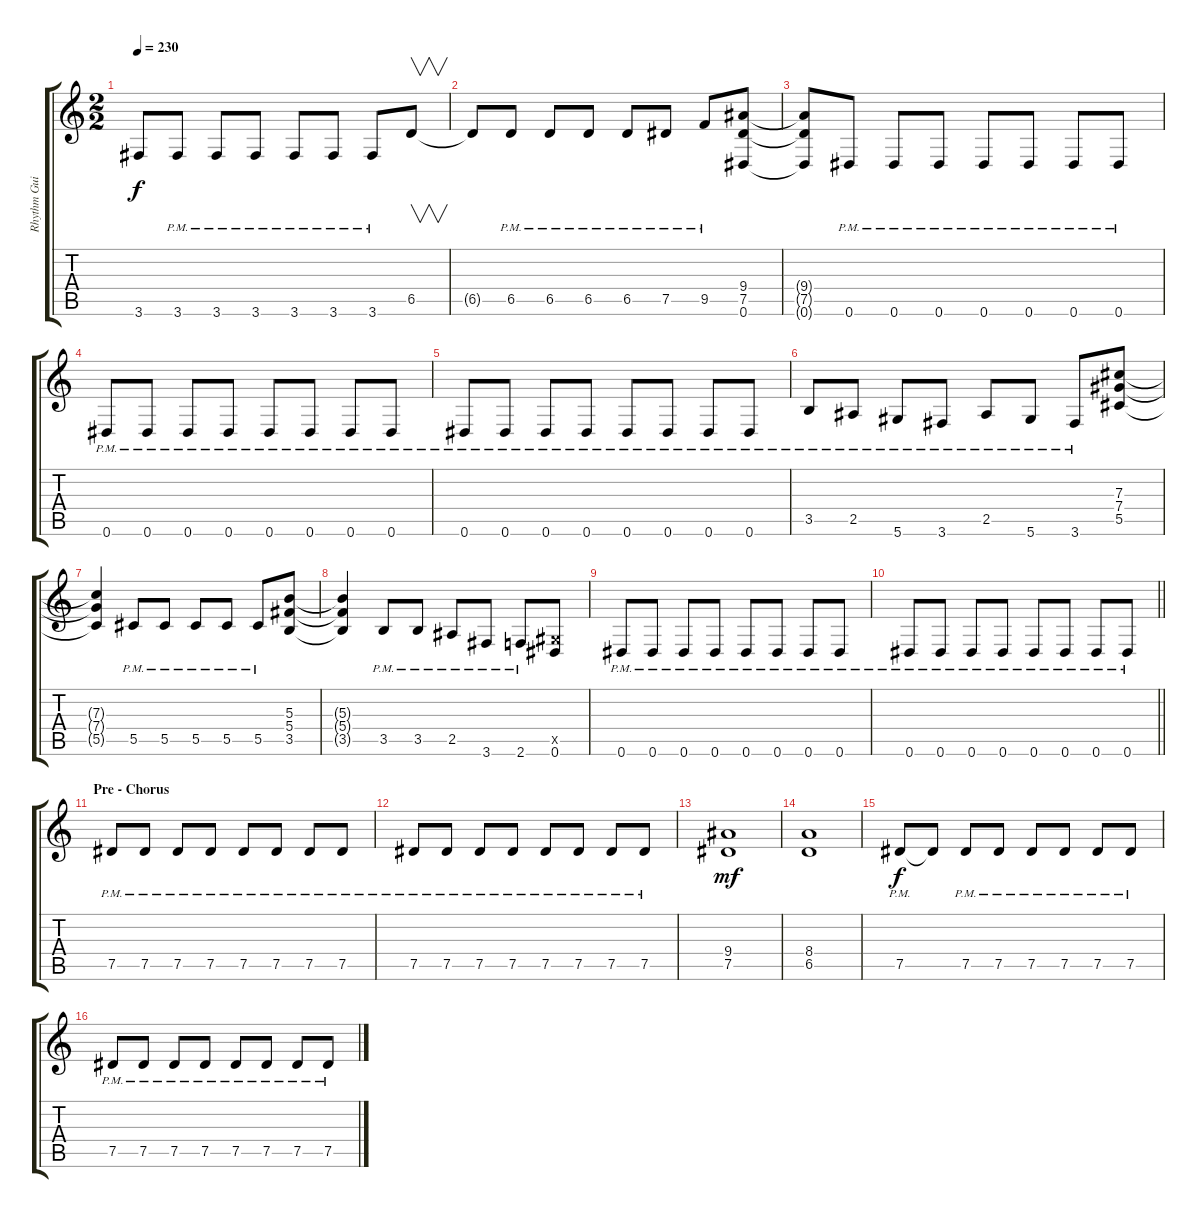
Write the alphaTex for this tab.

\track ("Rhythm Guitar (Malmsteen)" "Rhythm Gui") {instrument distortionguitar}
\staff {score tabs}
\tuning (Eb4 Bb3 Gb3 Db3 Ab2 Eb2) {hide}
\ts (2 2)
\tempo 230
\clef g2
\ks c
3.6{t}.8{dy f} 3.6{pm}.8 3.6{pm}.8 3.6{pm}.8 3.6{pm}.8 3.6{pm}.8 3.6{pm}.8 6.5.8{v} |
6.5{t}.8 6.5{pm}.8 6.5{pm}.8 6.5{pm}.8 6.5{pm}.8 7.5{pm}.8 9.5{pm}.8 (9.4 7.5 0.6).8 |
(9.4{t} 7.5{t} 0.6{t}).8 0.6{pm}.8 0.6{pm}.8 0.6{pm}.8 0.6{pm}.8 0.6{pm}.8 0.6{pm}.8 0.6{pm}.8 |
0.6{pm}.8 0.6{pm}.8 0.6{pm}.8 0.6{pm}.8 0.6{pm}.8 0.6{pm}.8 0.6{pm}.8 0.6{pm}.8 |
0.6{pm}.8 0.6{pm}.8 0.6{pm}.8 0.6{pm}.8 0.6{pm}.8 0.6{pm}.8 0.6{pm}.8 0.6{pm}.8 |
3.5{pm}.8 2.5{pm}.8 5.6{pm}.8 3.6{pm}.8 2.5{pm}.8 5.6{pm}.8 3.6{pm}.8 (7.3 7.4 5.5).8 |
(7.3{t} 7.4{t} 5.5{t}).4 5.5{pm}.8 5.5{pm}.8 5.5{pm}.8 5.5{pm}.8 5.5{pm}.8 (5.3 5.4 3.5).8 |
(5.3{t} 5.4{t} 3.5{t}).4 3.5{pm}.8 3.5{pm}.8 2.5{pm}.8 3.6{pm}.8 2.6{pm}.8 (0.5{x} 0.6).8 |
0.6{pm}.8 0.6{pm}.8 0.6{pm}.8 0.6{pm}.8 0.6{pm}.8 0.6{pm}.8 0.6{pm}.8 0.6{pm}.8 |
\barLineRight lightlight
0.6{pm}.8 0.6{pm}.8 0.6{pm}.8 0.6{pm}.8 0.6{pm}.8 0.6{pm}.8 0.6{pm}.8 0.6{pm}.8 |
\section ("" "Pre - Chorus")
7.5{pm}.8 7.5{pm}.8 7.5{pm}.8 7.5{pm}.8 7.5{pm}.8 7.5{pm}.8 7.5{pm}.8 7.5{pm}.8 |
7.5{pm}.8 7.5{pm}.8 7.5{pm}.8 7.5{pm}.8 7.5{pm}.8 7.5{pm}.8 7.5{pm}.8 7.5{pm}.8 |
(9.4 7.5).1{dy mf} |
(8.4 6.5).1 |
7.5{pm}.8{dy f} 7.5{t}.8 7.5{pm}.8 7.5{pm}.8 7.5{pm}.8 7.5{pm}.8 7.5{pm}.8 7.5{pm}.8 |
7.5{pm}.8 7.5{pm}.8 7.5{pm}.8 7.5{pm}.8 7.5{pm}.8 7.5{pm}.8 7.5{pm}.8 7.5{pm}.8
